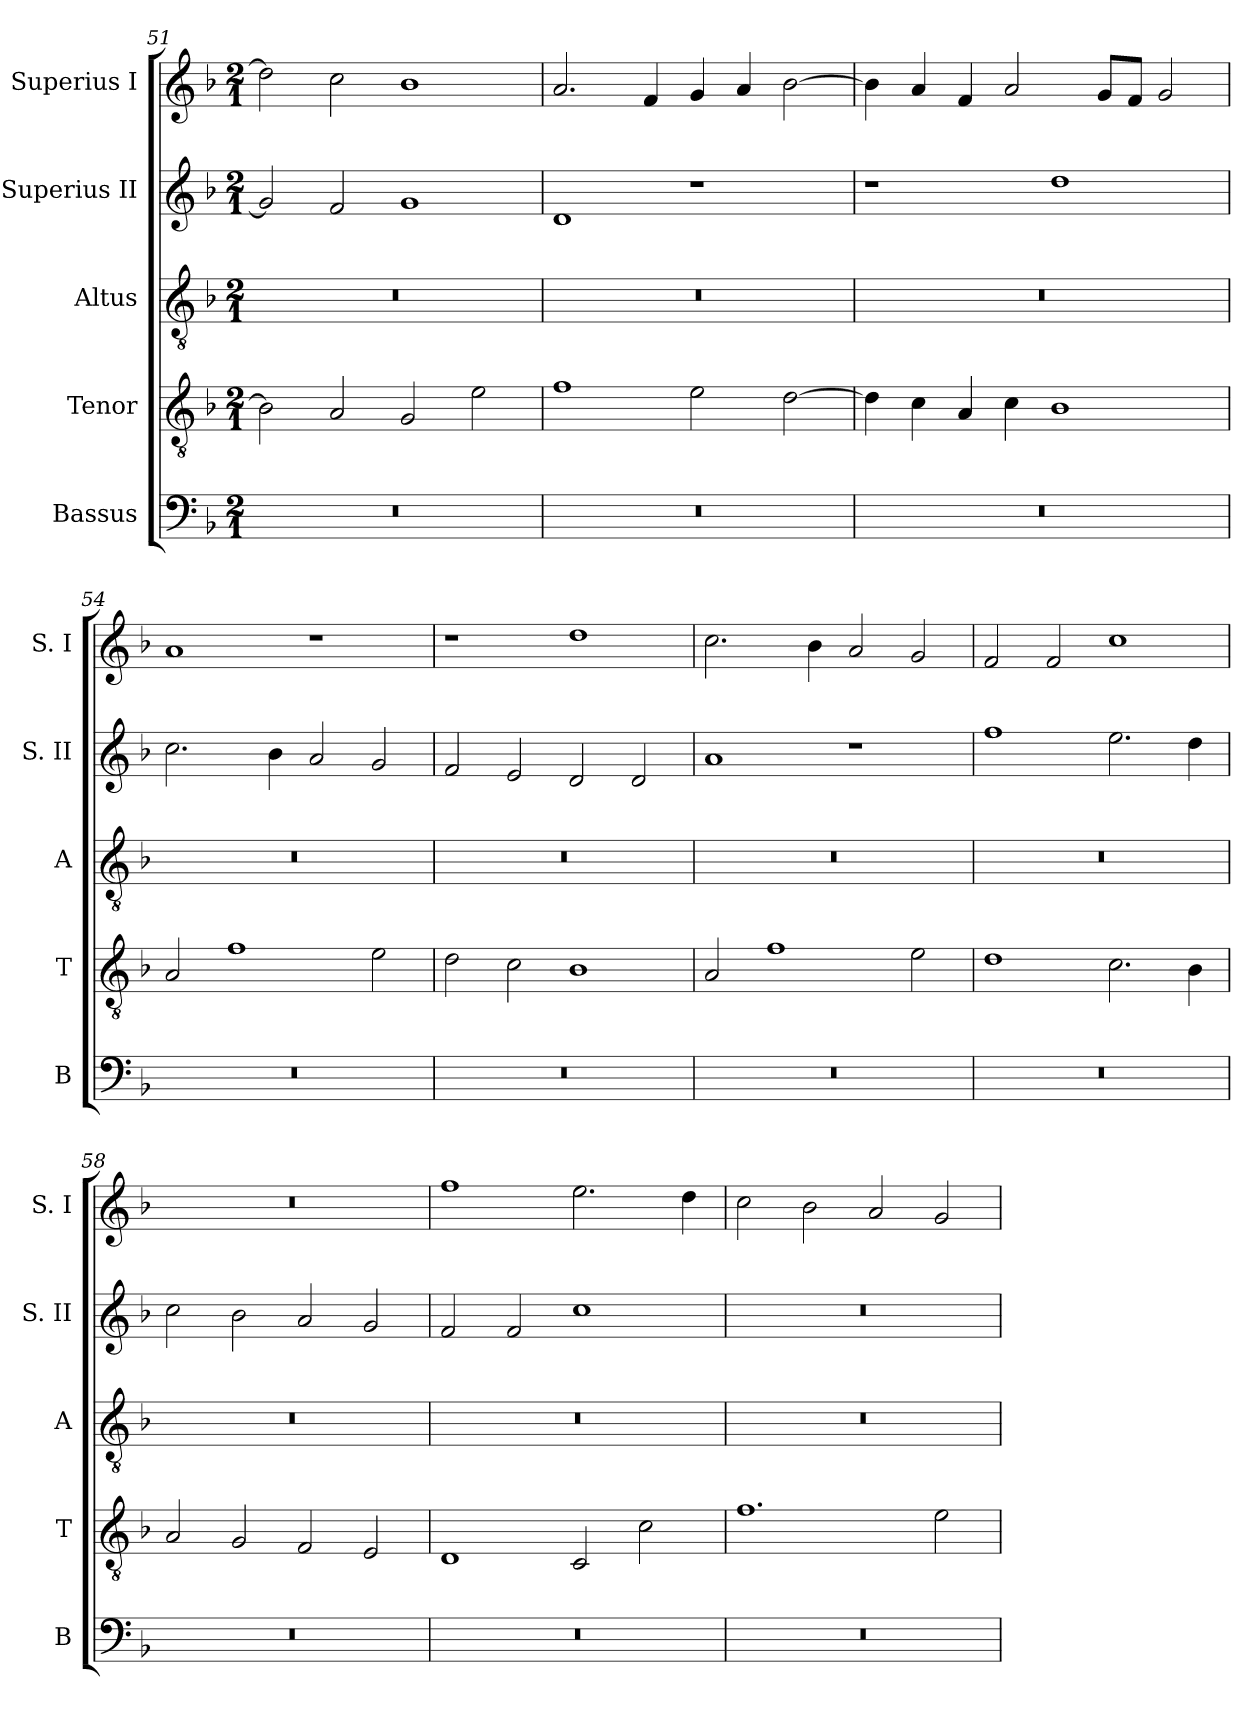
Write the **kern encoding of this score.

**kern	**kern	**kern	**kern	**kern
*part5	*part4	*part3	*part2	*part1
*staff5	*staff4	*staff3	*staff2	*staff1
*I"Bassus	*I"Tenor	*I"Altus	*I"Superius II	*I"Superius I
*I'B	*I'T	*I'A	*I'S. II	*I'S. I
*clefF4	*clefGv2	*clefGv2	*clefG2	*clefG2
*k[b-]	*k[b-]	*k[b-]	*k[b-]	*k[b-]
*F:	*F:	*F:	*F:	*F:
*M2/1	*M2/1	*M2/1	*M2/1	*M2/1
=51	=51	=51	=51	=51
0r	2B-]	0r	2g]	2dd]
.	2A	.	2f	2cc
.	2G	.	1g	1b-
.	2e	.	.	.
=52	=52	=52	=52	=52
0r	1f	0r	1d	2.a
.	.	.	.	4f
.	2e	.	1r	4g
.	.	.	.	4a
.	[2d	.	.	[2b-
=53	=53	=53	=53	=53
0r	4d]	0r	1r	4b-]
.	4c	.	.	4a
.	4A	.	.	4f
.	4c	.	.	2a
.	1B-	.	1dd	.
.	.	.	.	8gL
.	.	.	.	8fJ
.	.	.	.	2g
=54	=54	=54	=54	=54
0r	2A	0r	2.cc	1a
.	1f	.	.	.
.	.	.	4b-	.
.	.	.	2a	1r
.	2e	.	2g	.
=55	=55	=55	=55	=55
0r	2d	0r	2f	1r
.	2c	.	2e	.
.	1B-	.	2d	1dd
.	.	.	2d	.
=56	=56	=56	=56	=56
0r	2A	0r	1a	2.cc
.	1f	.	.	.
.	.	.	.	4b-
.	.	.	1r	2a
.	2e	.	.	2g
=57	=57	=57	=57	=57
0r	1d	0r	1ff	2f
.	.	.	.	2f
.	2.c	.	2.ee	1cc
.	4B-	.	4dd	.
=58	=58	=58	=58	=58
0r	2A	0r	2cc	0r
.	2G	.	2b-	.
.	2F	.	2a	.
.	2E	.	2g	.
=59	=59	=59	=59	=59
0r	1D	0r	2f	1ff
.	.	.	2f	.
.	2C	.	1cc	2.ee
.	2c	.	.	.
.	.	.	.	4dd
=60	=60	=60	=60	=60
0r	1.f	0r	0r	2cc
.	.	.	.	2b-
.	.	.	.	2a
.	2e	.	.	2g
=	=	=	=	=
*-	*-	*-	*-	*-
